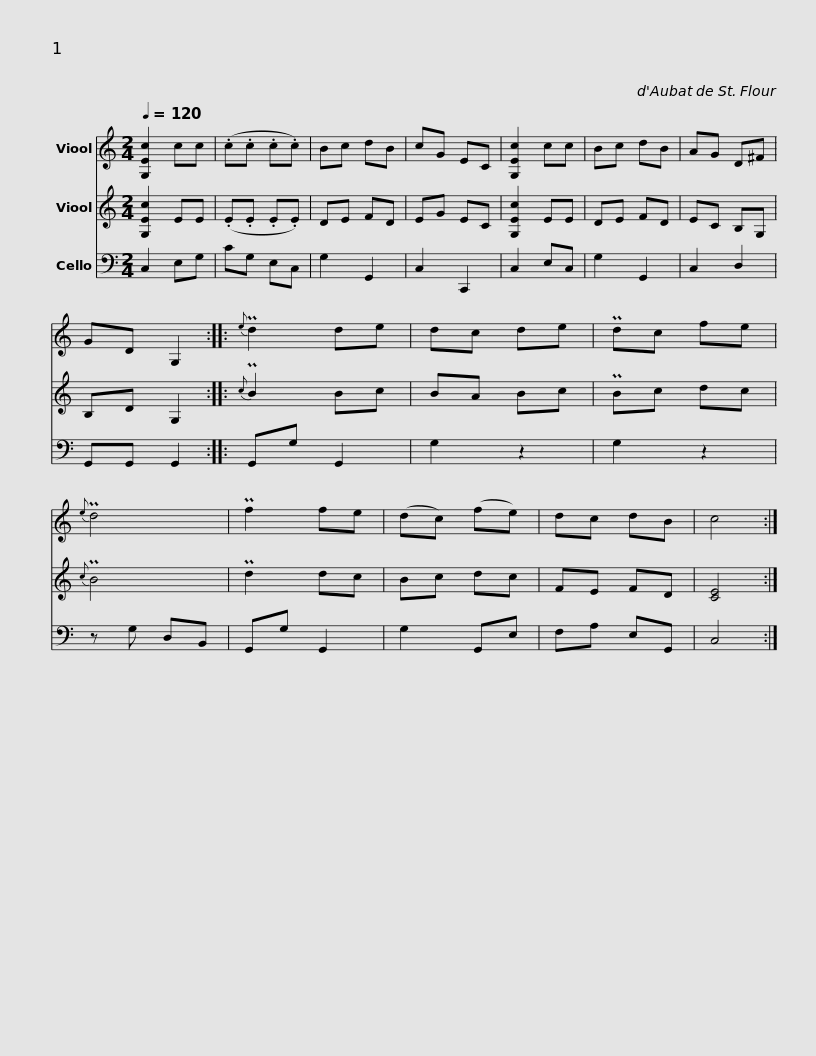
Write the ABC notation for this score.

X:1
%%score 1 2 3
L:1/8
Q:1/4=120
M:2/4
I:linebreak $
K:C
V:1 treble
V:2 treble
V:3 bass
V:1
 [G,Ec]2 cc | (.c.c .c.c) | Bc dB | cG EC | [G,Ec]2 cc | %5
 Bc dB | AG D^F | GD G,2 ::${e} Pd2 de | dc de | %10
 Pdc fe |{e} Pd4 | Pf2 fe | (dc) (fe) | dc dB | %15
 c4 :| %16
V:2
 [G,Ec]2 EE | (.E.E .E.E) | DE FD | EG EC | [G,Ec]2 EE | %5
 DE FD | EC B,G, | B,D G,2 ::${c} PB2 Bc | BA Bc | %10
 PBc dc |{c} PB4 | Pd2 dc | Bc dc | FE FD | %15
 [CE]4 :| %16
V:3
 C,2 E,G, | CG, E,C, | G,2 G,,2 | C,2 C,,2 | C,2 E,C, | %5
 G,2 G,,2 | C,2 D,2 | G,,G,, G,,2 ::$ G,,G, G,,2 | G,2 z2 | %10
 G,2 z2 | z G, D,B,, | G,,G, G,,2 | G,2 G,,E, | F,A, E,G,, | %15
 C,4 :| %16
